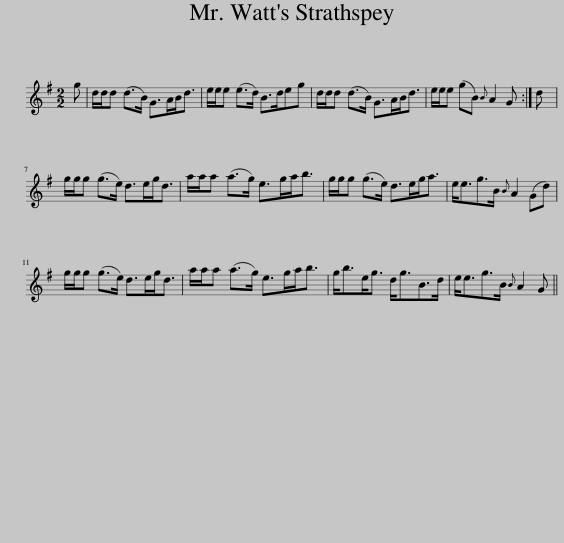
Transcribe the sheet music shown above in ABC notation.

X:1
L:1/8
M:2/2
I:linebreak $
K:G
V:1 treble
V:1
 g | d/d/d (d>B) G>AB<d | e/e/e (e>d) B>deg | d/d/d (d>B) G>AB<d | e/e/e (gB){B} A2 G :| %5
 d |$ g/g/g (g>e) d>eg<d | a/a/a (a>g) e>ga<b | g/g/g (g>e) d>eg<a | e<eg>B{B} A2 (Gd) |$ %10
 g/g/g (g>e) d>eg<d | a/a/a (a>g) e>ga<b | g<be<g d<gB>d | e<eg>B{B} A2 G || %14
